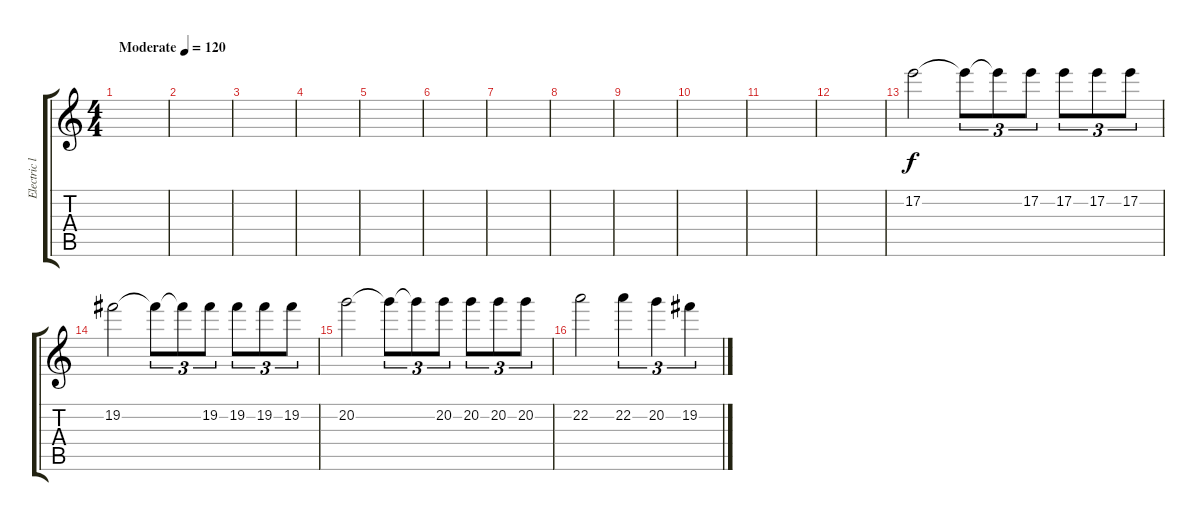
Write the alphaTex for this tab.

\track ("Electric lead" "Electric l") {instrument overdrivenguitar}
\staff {score tabs}
\tuning (E4 B3 G3 D3 A2 E2) {hide}
\ts (4 4)
\tempo (120 "Moderate")
\clef g2
\ks c
|
|
|
|
|
|
|
|
|
|
|
|
17.2.2 17.2{t}.8{tu (3 2)} 17.2{t}.8{tu (3 2)} 17.2.8{tu (3 2)} 17.2.8{tu (3 2)} 17.2.8{tu (3 2)} 17.2.8{tu (3 2)} |
19.2.2 19.2{t}.8{tu (3 2)} 19.2{t}.8{tu (3 2)} 19.2.8{tu (3 2)} 19.2.8{tu (3 2)} 19.2.8{tu (3 2)} 19.2.8{tu (3 2)} |
20.2.2 20.2{t}.8{tu (3 2)} 20.2{t}.8{tu (3 2)} 20.2.8{tu (3 2)} 20.2.8{tu (3 2)} 20.2.8{tu (3 2)} 20.2.8{tu (3 2)} |
22.2.2 22.2.4{tu (3 2)} 20.2.4{tu (3 2)} 19.2.4{tu (3 2)}
